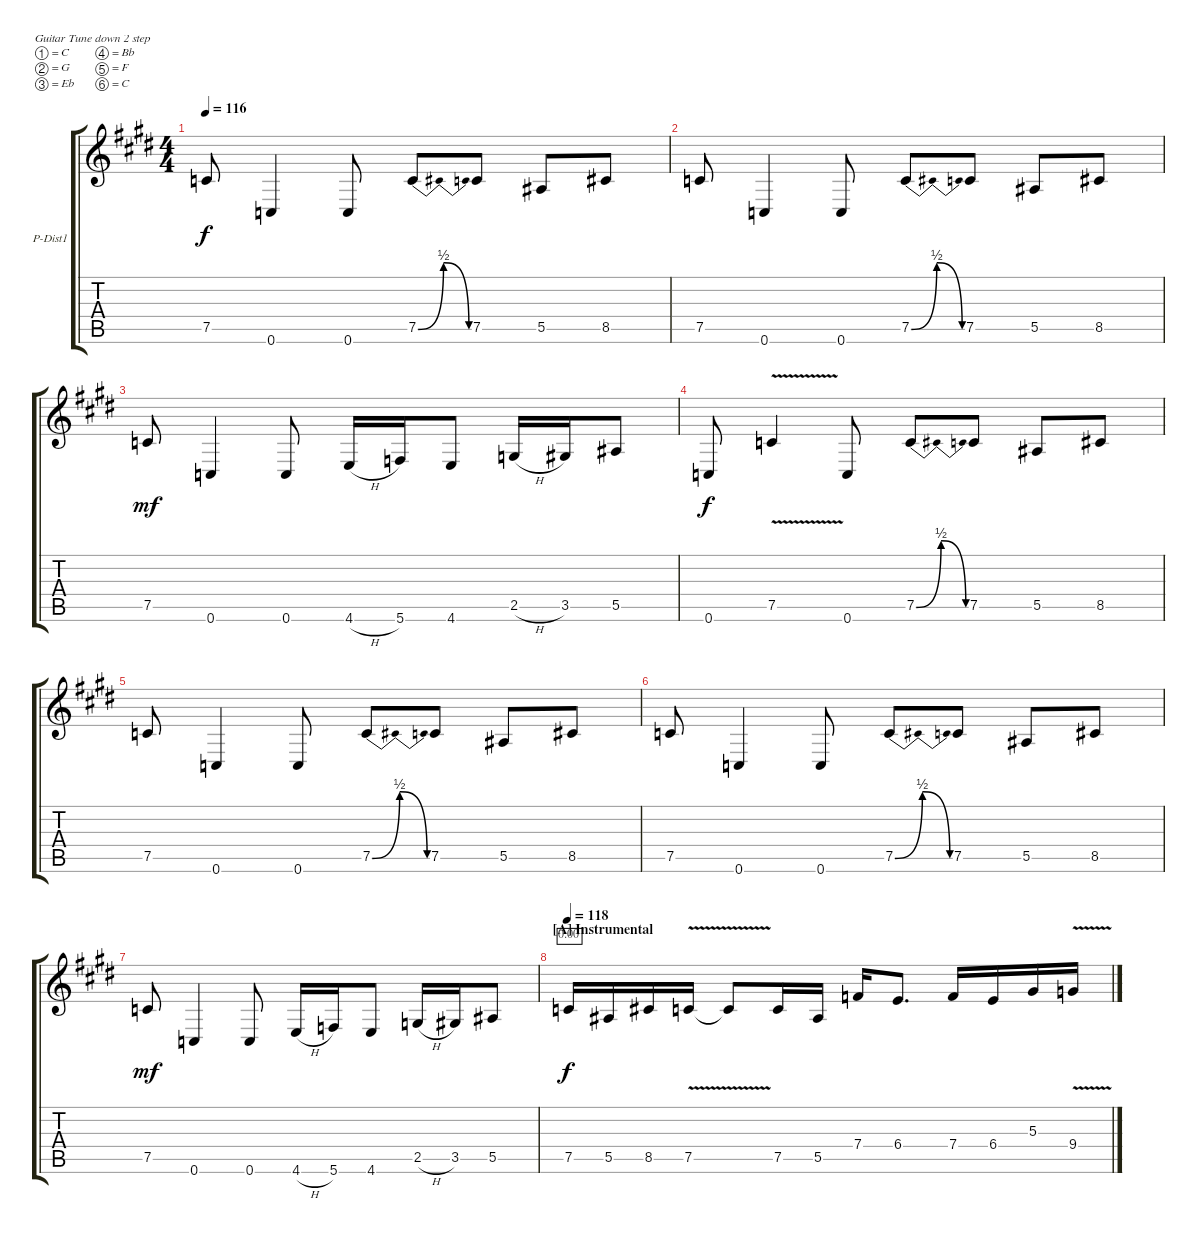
\defaultSystemsLayout 4
\bracketExtendMode groupsimilarinstruments
\firstSystemTrackNameOrientation horizontal
\otherSystemsTrackNameOrientation horizontal
\track ("Petrucci Dist 1" "P-Dist1") {instrument distortionguitar}
\staff {score tabs}
\tuning (C4 G3 Eb3 Bb2 F2 C2)
\ts (4 4)
\tempo 116
\clef g2
\ks e
7.5.8{dy f} 0.6.4 0.6.8 7.5{be (bendrelease 0 0 24.599999999999998 2 37.199999999999996 2 59.4 0)}.8 7.5.8 5.5.8 8.5.8 |
7.5.8 0.6.4 0.6.8 7.5{be (bendrelease 0 0 24.599999999999998 2 37.199999999999996 2 59.4 0)}.8 7.5.8 5.5.8 8.5.8 |
7.5.8{dy mf} 0.6.4 0.6.8 4.6{h}.16 5.6.16 4.6.8 2.5{h}.16 3.5.16 5.5.8 |
0.6.8{dy f} 7.5{v}.4 0.6.8 7.5{be (bendrelease 0 0 24.599999999999998 2 37.199999999999996 2 59.4 0)}.8 7.5.8 5.5.8 8.5.8 |
7.5.8 0.6.4 0.6.8 7.5{be (bendrelease 0 0 24.599999999999998 2 37.199999999999996 2 59.4 0)}.8 7.5.8 5.5.8 8.5.8 |
7.5.8 0.6.4 0.6.8 7.5{be (bendrelease 0 0 24.599999999999998 2 37.199999999999996 2 59.4 0)}.8 7.5.8 5.5.8 8.5.8 |
7.5.8{dy mf} 0.6.4 0.6.8 4.6{h}.16 5.6.16 4.6.8 2.5{h}.16 3.5.16 5.5.8 |
\section ("A" "Instrumental")
\tempo 118
7.5.16{dy f timer} 5.5.16 8.5.16 7.5{v}.16 7.5{t}.8 7.5.16 5.5.16 7.4.16 6.4.8{d} 7.4.16 6.4.16 5.3.16 9.4{v}.16
